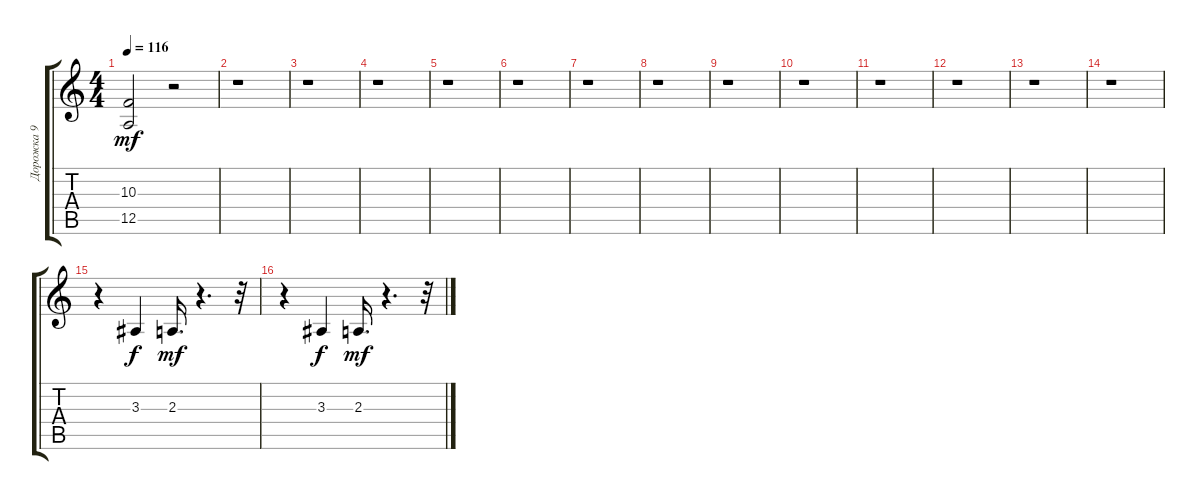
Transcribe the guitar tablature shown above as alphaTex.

\track ("Дорожка 9" "Дорожка 9") {instrument cello}
\staff {score tabs}
\tuning (E4 B3 G3 D3 A2 E2) {hide}
\ts (4 4)
\tempo 116
\clef g2
\ks c
(10.3 12.5).2{dy mf} r.2 |
r.1 |
r.1 |
r.1 |
r.1 |
r.1 |
r.1 |
r.1 |
r.1 |
r.1 |
r.1 |
r.1 |
r.1 |
r.1 |
r.4 3.3.4{dy f} 2.3.16{d dy mf} r.4{d} r.32 |
r.4 3.3.4{dy f} 2.3.16{d dy mf} r.4{d} r.32
